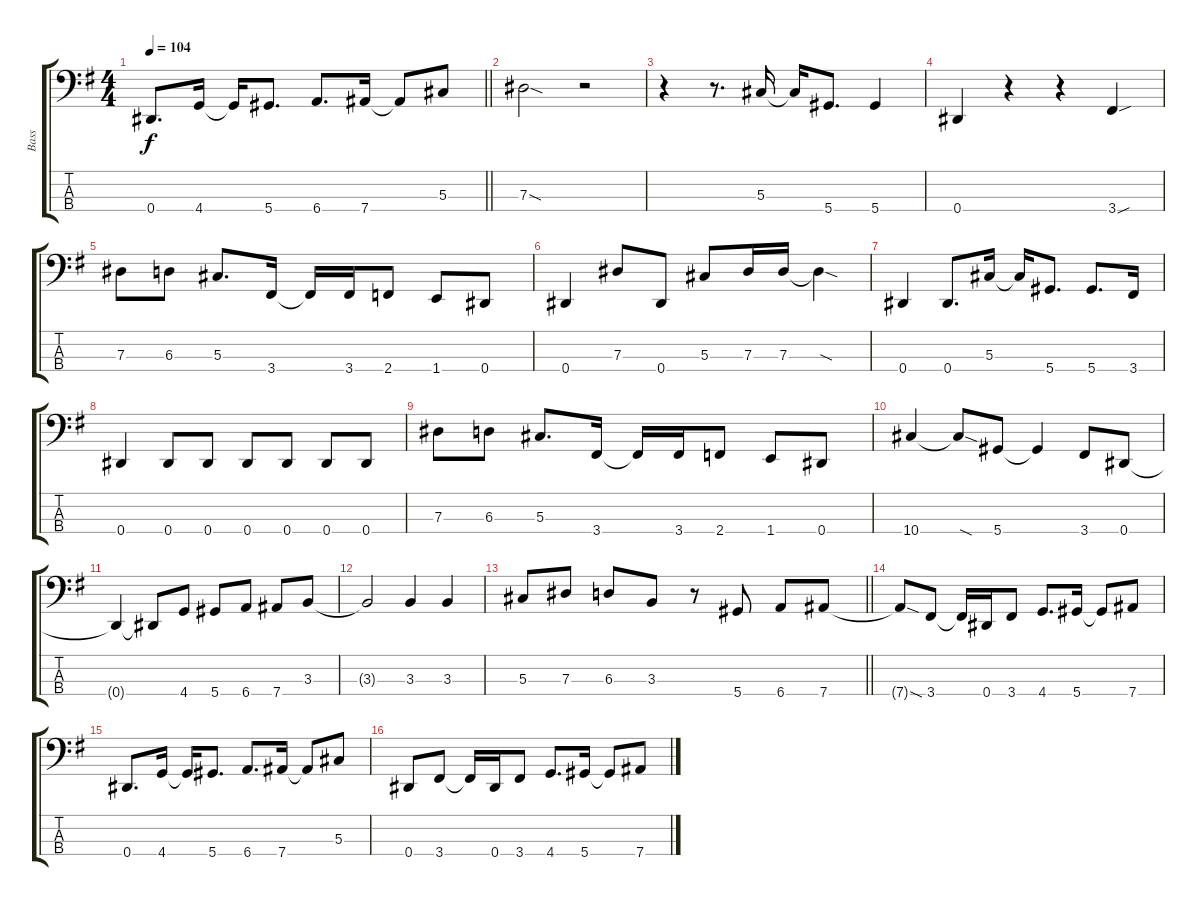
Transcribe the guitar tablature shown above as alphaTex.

\track ("Bass" "Bass") {instrument electricbassfinger}
\staff {score tabs}
\tuning (Gb2 Db2 Ab1 Eb1) {hide}
\ts (4 4)
\tempo 104
\clef f4
\barLineRight lightlight
\ks g
0.4.8{d dy f} 4.4.16 4.4{t}.16 5.4.8{d} 6.4.8{d} 7.4.16 7.4{t}.8 5.3.8 |
7.3{sod}.2 r.2 |
r.4 r.8{d} 5.3.16 5.3{t}.16 5.4.8{d} 5.4.4 |
0.4.4 r.4 r.4 3.4{sou}.4 |
7.3.8 6.3.8 5.3.8{d} 3.4.16 3.4{t}.16 3.4.16 2.4.8 1.4.8 0.4.8 |
0.4.4 7.3.8 0.4.8 5.3.8 7.3.16 7.3.16 7.3{sod t}.4 |
0.4.4 0.4.8{d} 5.3.16 5.3{t}.16 5.4.8{d} 5.4.8{d} 3.4.16 |
0.4.4 0.4.8 0.4.8 0.4.8 0.4.8 0.4.8 0.4.8 |
7.3.8 6.3.8 5.3.8{d} 3.4.16 3.4{t}.16 3.4.16 2.4.8 1.4.8 0.4.8 |
10.4.4 10.4{sod t}.8 5.4.8 5.4{t}.4 3.4.8 0.4.8 |
0.4{t}.4 0.4{t}.8 4.4.8 5.4.8 6.4.8 7.4.8 3.3.8 |
3.3{t}.2 3.3.4 3.3.4 |
\barLineRight lightlight
5.3.8 7.3.8 6.3.8 3.3.8 r.8 5.4.8 6.4.8 7.4.8 |
7.4{sod t}.8 3.4.8 3.4{t}.16 0.4.16 3.4.8 4.4.8{d} 5.4.16 5.4{t}.8 7.4.8 |
0.4.8{d} 4.4.16 4.4{t}.16 5.4.8{d} 6.4.8{d} 7.4.16 7.4{t}.8 5.3.8 |
0.4.8 3.4.8 3.4{t}.16 0.4.16 3.4.8 4.4.8{d} 5.4.16 5.4{t}.8 7.4.8
